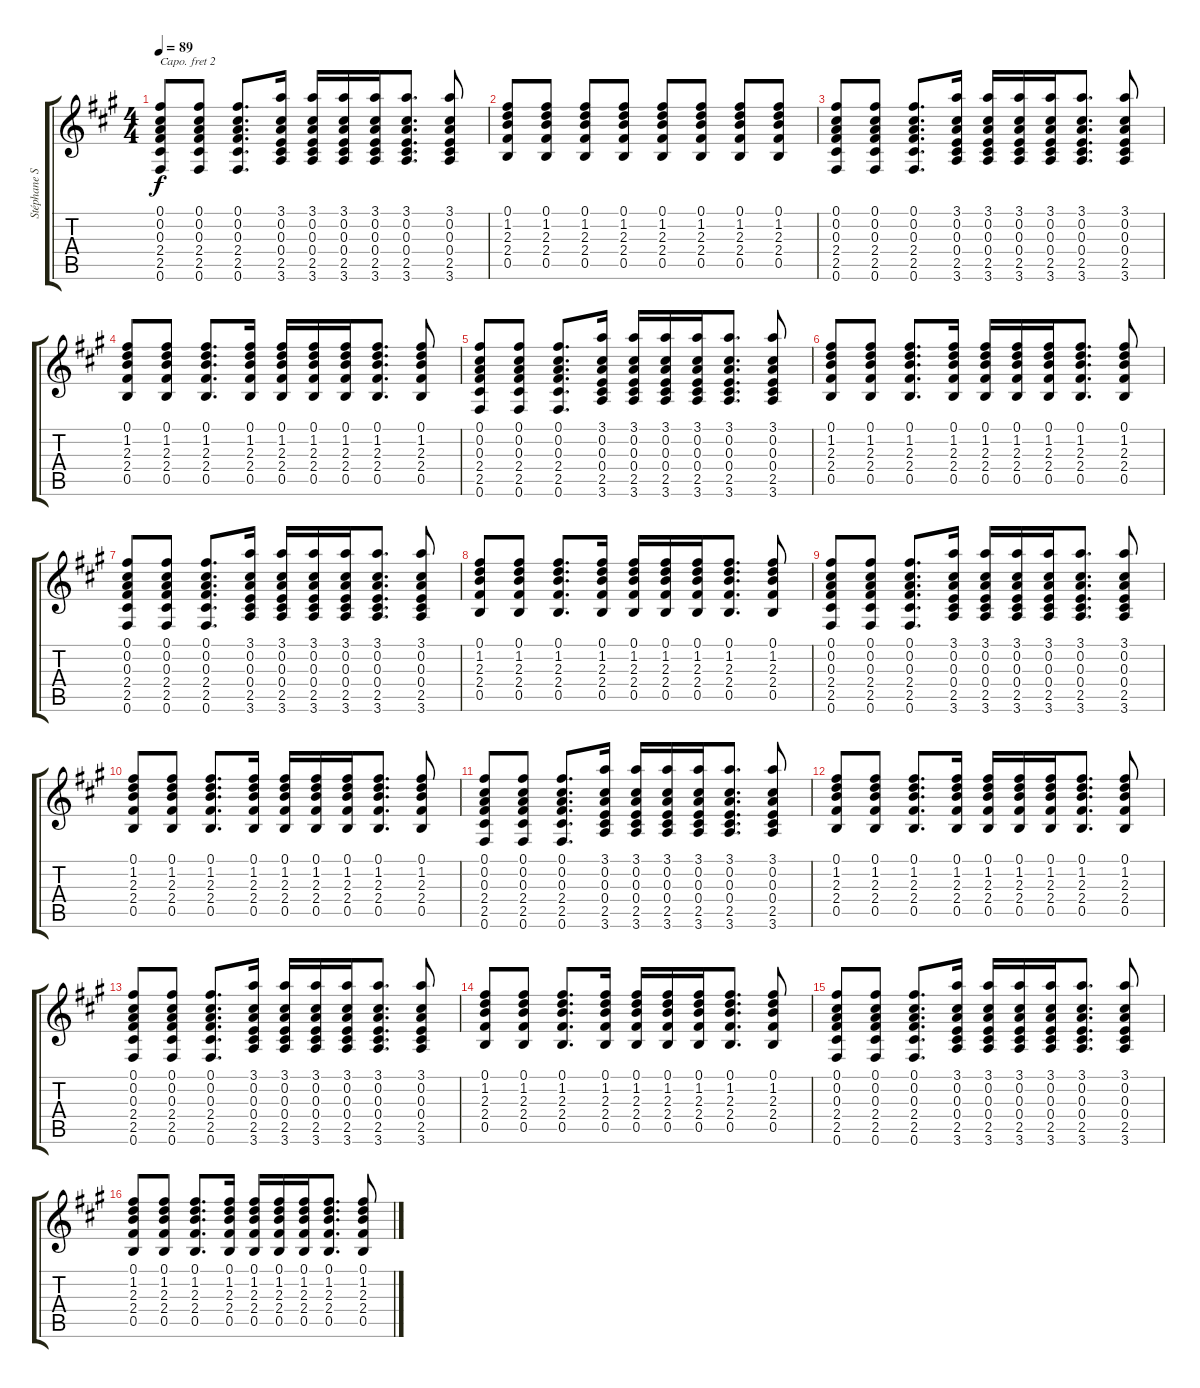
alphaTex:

\track ("Stéphane Sirkis" "Stéphane S") {instrument electricguitarmuted}
\staff {score tabs}
\capo 2
\tuning (E4 B3 G3 D3 A2 E2) {hide}
\ts (4 4)
\tempo 89
\clef g2
\ks a
(0.1 0.2 0.3 2.4 2.5 0.6).8{dy f} (0.1 0.2 0.3 2.4 2.5 0.6).8 (0.1 0.2 0.3 2.4 2.5 0.6).8{d} (3.1 0.2 0.3 0.4 2.5 3.6).16 (3.1 0.2 0.3 0.4 2.5 3.6).16 (3.1 0.2 0.3 0.4 2.5 3.6).16 (3.1 0.2 0.3 0.4 2.5 3.6).16 (3.1 0.2 0.3 0.4 2.5 3.6).8{d} (3.1 0.2 0.3 0.4 2.5 3.6).8 |
(0.1 1.2 2.3 2.4 0.5).8 (0.1 1.2 2.3 2.4 0.5).8 (0.1 1.2 2.3 2.4 0.5).8 (0.1 1.2 2.3 2.4 0.5).8 (0.1 1.2 2.3 2.4 0.5).8 (0.1 1.2 2.3 2.4 0.5).8 (0.1 1.2 2.3 2.4 0.5).8 (0.1 1.2 2.3 2.4 0.5).8 |
(0.1 0.2 0.3 2.4 2.5 0.6).8 (0.1 0.2 0.3 2.4 2.5 0.6).8 (0.1 0.2 0.3 2.4 2.5 0.6).8{d} (3.1 0.2 0.3 0.4 2.5 3.6).16 (3.1 0.2 0.3 0.4 2.5 3.6).16 (3.1 0.2 0.3 0.4 2.5 3.6).16 (3.1 0.2 0.3 0.4 2.5 3.6).16 (3.1 0.2 0.3 0.4 2.5 3.6).8{d} (3.1 0.2 0.3 0.4 2.5 3.6).8 |
(0.1 1.2 2.3 2.4 0.5).8 (0.1 1.2 2.3 2.4 0.5).8 (0.1 1.2 2.3 2.4 0.5).8{d} (0.1 1.2 2.3 2.4 0.5).16 (0.1 1.2 2.3 2.4 0.5).16 (0.1 1.2 2.3 2.4 0.5).16 (0.1 1.2 2.3 2.4 0.5).16 (0.1 1.2 2.3 2.4 0.5).8{d} (0.1 1.2 2.3 2.4 0.5).8 |
(0.1 0.2 0.3 2.4 2.5 0.6).8 (0.1 0.2 0.3 2.4 2.5 0.6).8 (0.1 0.2 0.3 2.4 2.5 0.6).8{d} (3.1 0.2 0.3 0.4 2.5 3.6).16 (3.1 0.2 0.3 0.4 2.5 3.6).16 (3.1 0.2 0.3 0.4 2.5 3.6).16 (3.1 0.2 0.3 0.4 2.5 3.6).16 (3.1 0.2 0.3 0.4 2.5 3.6).8{d} (3.1 0.2 0.3 0.4 2.5 3.6).8 |
(0.1 1.2 2.3 2.4 0.5).8 (0.1 1.2 2.3 2.4 0.5).8 (0.1 1.2 2.3 2.4 0.5).8{d} (0.1 1.2 2.3 2.4 0.5).16 (0.1 1.2 2.3 2.4 0.5).16 (0.1 1.2 2.3 2.4 0.5).16 (0.1 1.2 2.3 2.4 0.5).16 (0.1 1.2 2.3 2.4 0.5).8{d} (0.1 1.2 2.3 2.4 0.5).8 |
(0.1 0.2 0.3 2.4 2.5 0.6).8 (0.1 0.2 0.3 2.4 2.5 0.6).8 (0.1 0.2 0.3 2.4 2.5 0.6).8{d} (3.1 0.2 0.3 0.4 2.5 3.6).16 (3.1 0.2 0.3 0.4 2.5 3.6).16 (3.1 0.2 0.3 0.4 2.5 3.6).16 (3.1 0.2 0.3 0.4 2.5 3.6).16 (3.1 0.2 0.3 0.4 2.5 3.6).8{d} (3.1 0.2 0.3 0.4 2.5 3.6).8 |
(0.1 1.2 2.3 2.4 0.5).8 (0.1 1.2 2.3 2.4 0.5).8 (0.1 1.2 2.3 2.4 0.5).8{d} (0.1 1.2 2.3 2.4 0.5).16 (0.1 1.2 2.3 2.4 0.5).16 (0.1 1.2 2.3 2.4 0.5).16 (0.1 1.2 2.3 2.4 0.5).16 (0.1 1.2 2.3 2.4 0.5).8{d} (0.1 1.2 2.3 2.4 0.5).8 |
(0.1 0.2 0.3 2.4 2.5 0.6).8 (0.1 0.2 0.3 2.4 2.5 0.6).8 (0.1 0.2 0.3 2.4 2.5 0.6).8{d} (3.1 0.2 0.3 0.4 2.5 3.6).16 (3.1 0.2 0.3 0.4 2.5 3.6).16 (3.1 0.2 0.3 0.4 2.5 3.6).16 (3.1 0.2 0.3 0.4 2.5 3.6).16 (3.1 0.2 0.3 0.4 2.5 3.6).8{d} (3.1 0.2 0.3 0.4 2.5 3.6).8 |
(0.1 1.2 2.3 2.4 0.5).8 (0.1 1.2 2.3 2.4 0.5).8 (0.1 1.2 2.3 2.4 0.5).8{d} (0.1 1.2 2.3 2.4 0.5).16 (0.1 1.2 2.3 2.4 0.5).16 (0.1 1.2 2.3 2.4 0.5).16 (0.1 1.2 2.3 2.4 0.5).16 (0.1 1.2 2.3 2.4 0.5).8{d} (0.1 1.2 2.3 2.4 0.5).8 |
(0.1 0.2 0.3 2.4 2.5 0.6).8 (0.1 0.2 0.3 2.4 2.5 0.6).8 (0.1 0.2 0.3 2.4 2.5 0.6).8{d} (3.1 0.2 0.3 0.4 2.5 3.6).16 (3.1 0.2 0.3 0.4 2.5 3.6).16 (3.1 0.2 0.3 0.4 2.5 3.6).16 (3.1 0.2 0.3 0.4 2.5 3.6).16 (3.1 0.2 0.3 0.4 2.5 3.6).8{d} (3.1 0.2 0.3 0.4 2.5 3.6).8 |
(0.1 1.2 2.3 2.4 0.5).8 (0.1 1.2 2.3 2.4 0.5).8 (0.1 1.2 2.3 2.4 0.5).8{d} (0.1 1.2 2.3 2.4 0.5).16 (0.1 1.2 2.3 2.4 0.5).16 (0.1 1.2 2.3 2.4 0.5).16 (0.1 1.2 2.3 2.4 0.5).16 (0.1 1.2 2.3 2.4 0.5).8{d} (0.1 1.2 2.3 2.4 0.5).8 |
(0.1 0.2 0.3 2.4 2.5 0.6).8 (0.1 0.2 0.3 2.4 2.5 0.6).8 (0.1 0.2 0.3 2.4 2.5 0.6).8{d} (3.1 0.2 0.3 0.4 2.5 3.6).16 (3.1 0.2 0.3 0.4 2.5 3.6).16 (3.1 0.2 0.3 0.4 2.5 3.6).16 (3.1 0.2 0.3 0.4 2.5 3.6).16 (3.1 0.2 0.3 0.4 2.5 3.6).8{d} (3.1 0.2 0.3 0.4 2.5 3.6).8 |
(0.1 1.2 2.3 2.4 0.5).8 (0.1 1.2 2.3 2.4 0.5).8 (0.1 1.2 2.3 2.4 0.5).8{d} (0.1 1.2 2.3 2.4 0.5).16 (0.1 1.2 2.3 2.4 0.5).16 (0.1 1.2 2.3 2.4 0.5).16 (0.1 1.2 2.3 2.4 0.5).16 (0.1 1.2 2.3 2.4 0.5).8{d} (0.1 1.2 2.3 2.4 0.5).8 |
(0.1 0.2 0.3 2.4 2.5 0.6).8 (0.1 0.2 0.3 2.4 2.5 0.6).8 (0.1 0.2 0.3 2.4 2.5 0.6).8{d} (3.1 0.2 0.3 0.4 2.5 3.6).16 (3.1 0.2 0.3 0.4 2.5 3.6).16 (3.1 0.2 0.3 0.4 2.5 3.6).16 (3.1 0.2 0.3 0.4 2.5 3.6).16 (3.1 0.2 0.3 0.4 2.5 3.6).8{d} (3.1 0.2 0.3 0.4 2.5 3.6).8 |
(0.1 1.2 2.3 2.4 0.5).8 (0.1 1.2 2.3 2.4 0.5).8 (0.1 1.2 2.3 2.4 0.5).8{d} (0.1 1.2 2.3 2.4 0.5).16 (0.1 1.2 2.3 2.4 0.5).16 (0.1 1.2 2.3 2.4 0.5).16 (0.1 1.2 2.3 2.4 0.5).16 (0.1 1.2 2.3 2.4 0.5).8{d} (0.1 1.2 2.3 2.4 0.5).8
